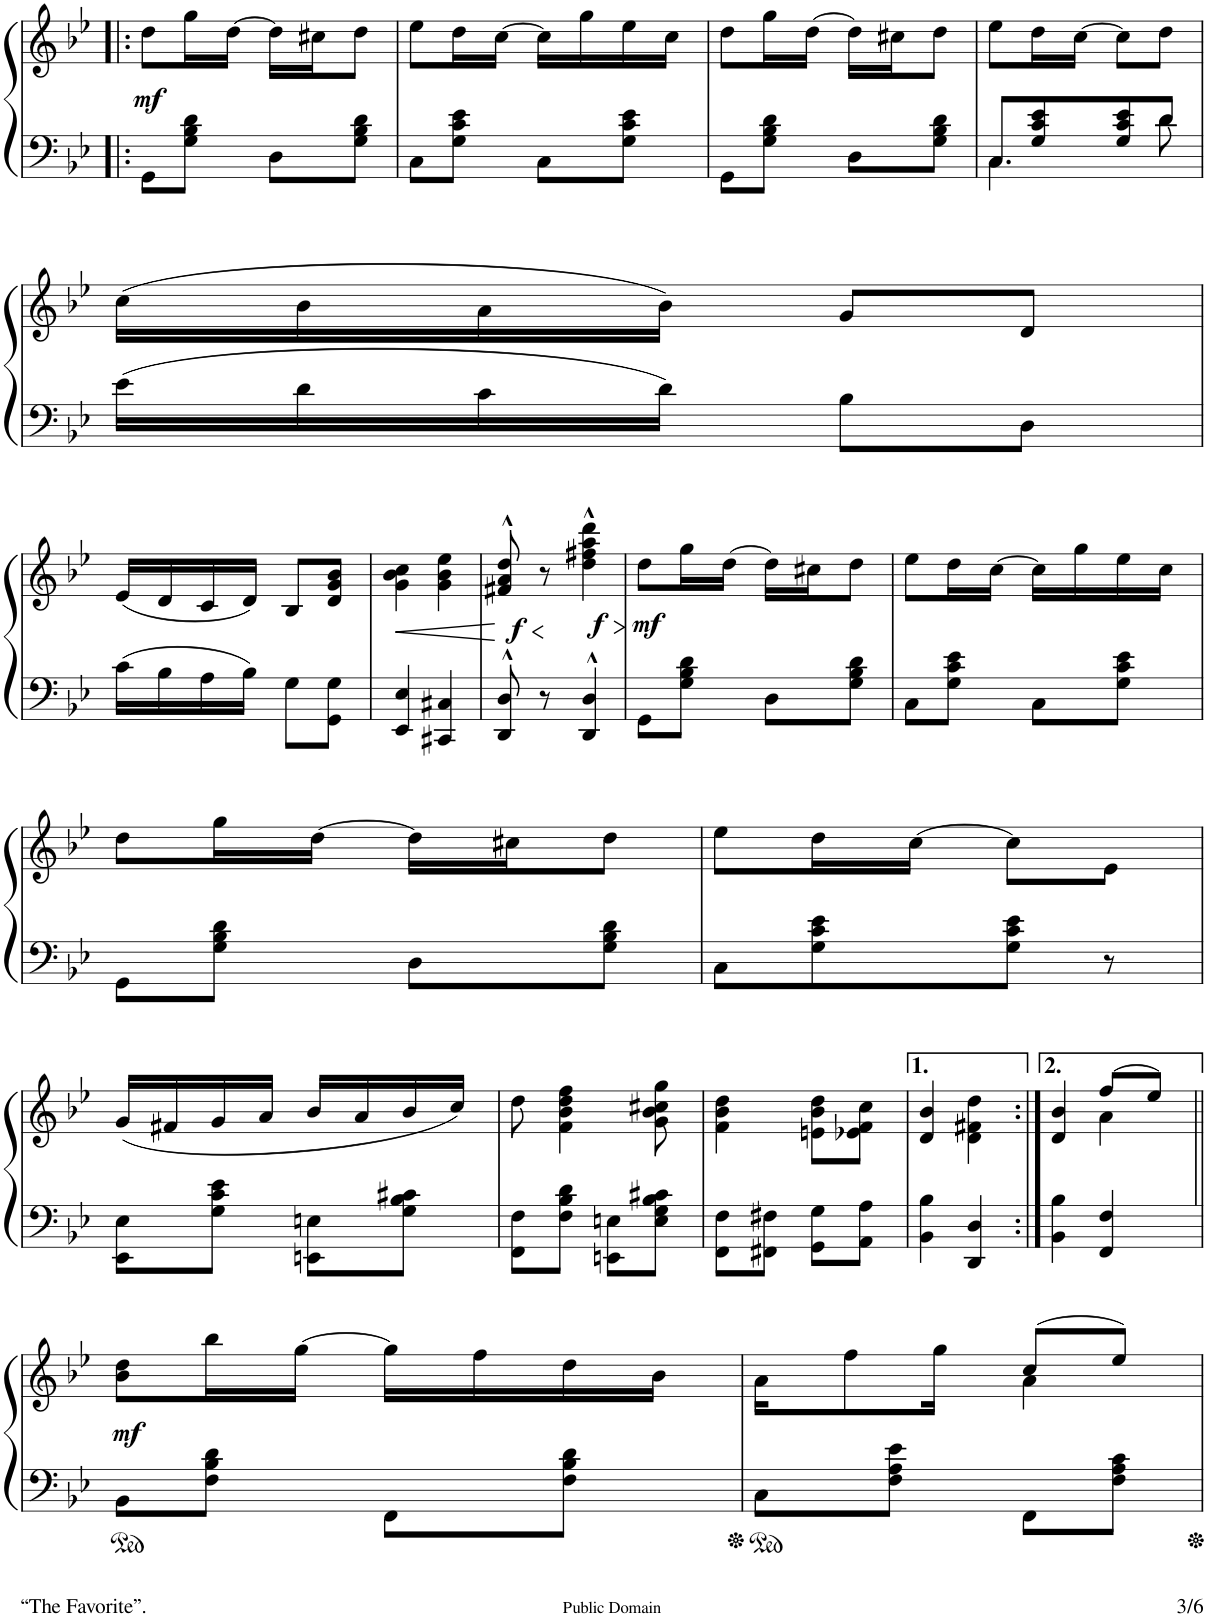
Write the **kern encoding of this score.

**kern	**kern	**dynam
*part1	*part1	*part1
*staff2	*staff1	*staff1/2
*I"Piano	*	*
*I'Pno.	*	*
!!LO:PB:g=z
*clefF4	*clefG2	*
*k[b-e-]	*k[b-e-]	*
*B-:	*B-:	*
*M2/4	*M2/4	*
=22!|:	=22!|:	=22!|:
!	!	!LO:DY:b
8GG\L	8dd\L	mf
8G\ 8B-\ 8d\J	16gg\L	.
.	[16dd\JJ	.
8D\L	16dd\LL]	.
.	16cc#X\J	.
8G\ 8B-\ 8d\J	8dd\J	.
=23	=23	=23
8C\L	8ee-\L	.
8G\ 8c\ 8e-\J	16dd\L	.
.	[16cc\JJ	.
8C\L	16cc\LL]	.
.	16gg\	.
8G\ 8c\ 8e-\J	16ee-\	.
.	16cc\JJ	.
=24	=24	=24
8GG\L	8dd\L	.
8G\ 8B-\ 8d\J	16gg\L	.
.	[16dd\JJ	.
8D\L	16dd\LL]	.
.	16cc#X\J	.
8G\ 8B-\ 8d\J	8dd\J	.
=25	=25	=25
*^	*	*
!	!LO:N:head=solid	!	!
8C/L	4.C\	8ee-\L	.
8G/ 8c/ 8e-/	.	16dd\L	.
.	.	[16cc\JJ	.
8G/ 8c/ 8e-/	.	8cc\L]	.
8d/J	8d\	8dd\J	.
*v	*v	*	*
!!LO:LB:g=z
=26	=26	=26
16e-\LL	(16cc\LL	.
16d\	16b-\	.
16c\	16a\	.
16d\JJ	16b-\JJ)	.
8B-\L	8g/L	.
8D\J	8d/J	.
!!LO:LB:g=z
=27	=27	=27
16c\LL	(16e-/LL	.
16B-\	16d/	.
16A\	16c/	.
16B-\JJ	16d/JJ)	.
8G\L	8B-/L	.
8GG\ 8G\J	8d/ 8g/ 8b-/J	.
=28	=28	=28
!	!	!LO:HP:b
4EE-/ 4E-/	4g\ 4b-\ 4cc\	<
4CC#X/ 4C#X/	4g\ 4b-\ 4ee-\	.
.	.	[
=29	=29	=29
!	!	!LO:HP:b
!	!	!LO:DY:n=1:b
8DD/^^ 8D/^^	8f#X/^^ 8a/^^ 8dd/^^	< f
8r	8r	[
!	!	!LO:HP:b
!	!	!LO:DY:n=2:b
4DD/^^ 4D/^^	4dd\^^ 4ff#X\^^ 4aa\^^ 4ddd\^^	> f
.	.	]
=30	=30	=30
!	!	!LO:DY:b
8GG\L	8dd\L	mf
8G\ 8B-\ 8d\J	16gg\L	.
.	[16dd\JJ	.
8D\L	16dd\LL]	.
.	16cc#X\J	.
8G\ 8B-\ 8d\J	8dd\J	.
=31	=31	=31
8C\L	8ee-\L	.
8G\ 8c\ 8e-\J	16dd\L	.
.	[16cc\JJ	.
8C\L	16cc\LL]	.
.	16gg\	.
8G\ 8c\ 8e-\J	16ee-\	.
.	16cc\JJ	.
!!LO:LB:g=z
=32	=32	=32
8GG\L	8dd\L	.
8G\ 8B-\ 8d\J	16gg\L	.
.	[16dd\JJ	.
8D\L	16dd\LL]	.
.	16cc#X\J	.
8G\ 8B-\ 8d\J	8dd\J	.
=33	=33	=33
8C\L	8ee-\L	.
8G\ 8c\ 8e-\	16dd\L	.
.	[16cc\JJ	.
8G\ 8c\ 8e-\J	8cc\L]	.
8r	8e-\J	.
!!LO:LB:g=z
=34	=34	=34
8EE-\ 8E-\L	(16g/LL	.
.	16f#X/	.
8G\ 8c\ 8e-\J	16g/	.
.	16a/JJ	.
8EEn\ 8En\L	16b-/LL	.
.	16a/	.
8G\ 8B-\ 8c#X\J	16b-/	.
.	16cc/JJ)	.
=35	=35	=35
8FF\ 8F\L	8dd\	.
8F\ 8B-\ 8d\J	4f\ 4b-\ 4dd\ 4ff\	.
8EEn\ 8En\L	.	.
8E\ 8G\ 8B-\ 8c#X\J	8g\ 8b-\ 8cc#X\ 8gg\	.
=36	=36	=36
8FF\ 8F\L	4f\ 4b-\ 4dd\	.
8FF#X\ 8F#X\J	.	.
8GG\ 8G\L	8en\ 8b-\ 8dd\L	.
8AA\ 8A\J	8e-X\ 8f\ 8cc\J	.
=37	=37	=37
4BB-\ 4B-\	4d/ 4b-/	.
4DD/ 4D/	4d\ 4f#X\ 4dd\	.
=38:|!	=38:|!	=38:|!
*	*^	*
4BB-\ 4B-\	4d/ 4b-/	4ryy	.
4FF/ 4F/	(8ff/L	4a\	.
.	8ee-/J)	.	.
*	*v	*v	*
!!LO:LB:g=z
=39||	=39||	=39||
!	!	!LO:DY:b
8BB-\L	8b-\ 8dd\L	mf
8F\ 8B-\ 8d\J	16bb-\L	.
.	[16gg\JJ	.
8FF\L	16gg\LL]	.
.	16ff\	.
8F\ 8B-\ 8d\J	16dd\	.
.	16b-\JJ	.
=40	=40	=40
*	*^	*
8C\L	16a\KL	4ryy	.
.	8ff\	.	.
8F\ 8A\ 8e-\J	.	.	.
.	16gg\Jk	.	.
8FF\L	(8cc/L	4a\	.
8F\ 8A\ 8c\J	8ee-/J)	.	.
*	*v	*v	*
=	=	=
*-	*-	*-
